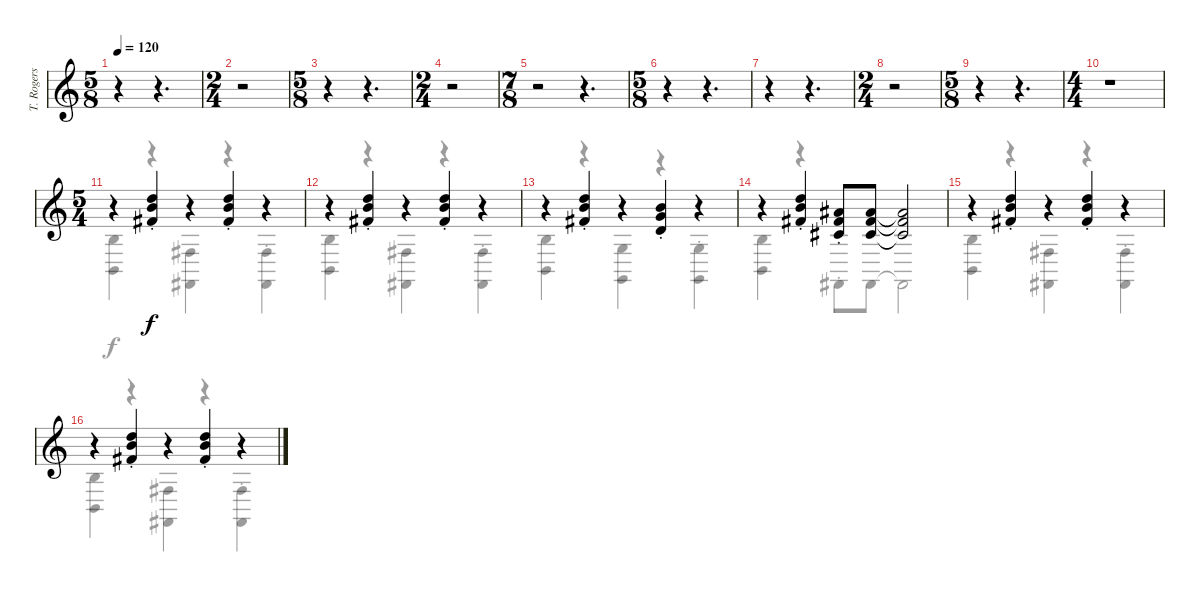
\track ("T. Rogers Keys 1" "T. Rogers ") {instrument churchorgan}
\staff {score}
\tuning (Db4 Ab3 E3 B2 Gb2 Db2) {hide}
\voice
\ts (5 8)
\tempo 120
\clef g2
\ks c
r.4{dy fff} r.4{d} |
\ts (2 4)
r.2 |
\ts (5 8)
r.4 r.4{d} |
\ts (2 4)
r.2 |
\ts (7 8)
r.2 r.4{d} |
\ts (5 8)
r.4 r.4{d} |
r.4 r.4{d} |
\ts (2 4)
r.2 |
\ts (5 8)
r.4 r.4{d} |
\ts (4 4)
r.1 |
\ts (5 4)
r.4{volume 11 instrument accordion} (13.1{st} 15.2{st} 14.3{st}).4{dy f} r.4 (13.1{st} 15.2{st} 14.3{st}).4 r.4 |
r.4 (13.1{st} 15.2{st} 14.3{st}).4 r.4 (13.1{st} 15.2{st} 14.3{st}).4 r.4 |
r.4 (13.1{st} 15.2{st} 14.3{st}).4 r.4 (15.2{st} 15.3{st} 15.4{st}).4 r.4 |
r.4 (13.1{st} 15.2{st} 14.3{st}).4 (18.3{st} 19.4{st} 19.5{st}).8 (18.3 19.4 19.5).8 (18.3{t} 19.4{t} 19.5{t}).2 |
r.4 (13.1{st} 15.2{st} 14.3{st}).4 r.4 (13.1{st} 15.2{st} 14.3{st}).4 r.4 |
r.4 (13.1{st} 15.2{st} 14.3{st}).4 r.4 (13.1{st} 15.2{st} 14.3{st}).4 r.4
\voice
\clef g2
\ottava regular
\simile none
\ks c
|
|
|
|
|
|
|
|
|
|
(7.3 5.5).4 r.4 (7.4 5.6).4 r.4 (7.4{st} 5.6{st}).4 |
(7.3 5.5).4 r.4 (7.4 5.6).4 r.4 (7.4{st} 5.6{st}).4 |
(7.3 5.5).4 r.4 (8.4 6.6).4 r.4 (8.4{st} 6.6{st}).4 |
(7.3 5.5).4 r.4 5.6{st}.8 5.6.8 5.6{t}.2 |
(7.3 5.5).4 r.4 (7.4 5.6).4 r.4 (7.4{st} 5.6{st}).4 |
(7.3 5.5).4 r.4 (7.4 5.6).4 r.4 (7.4{st} 5.6{st}).4
